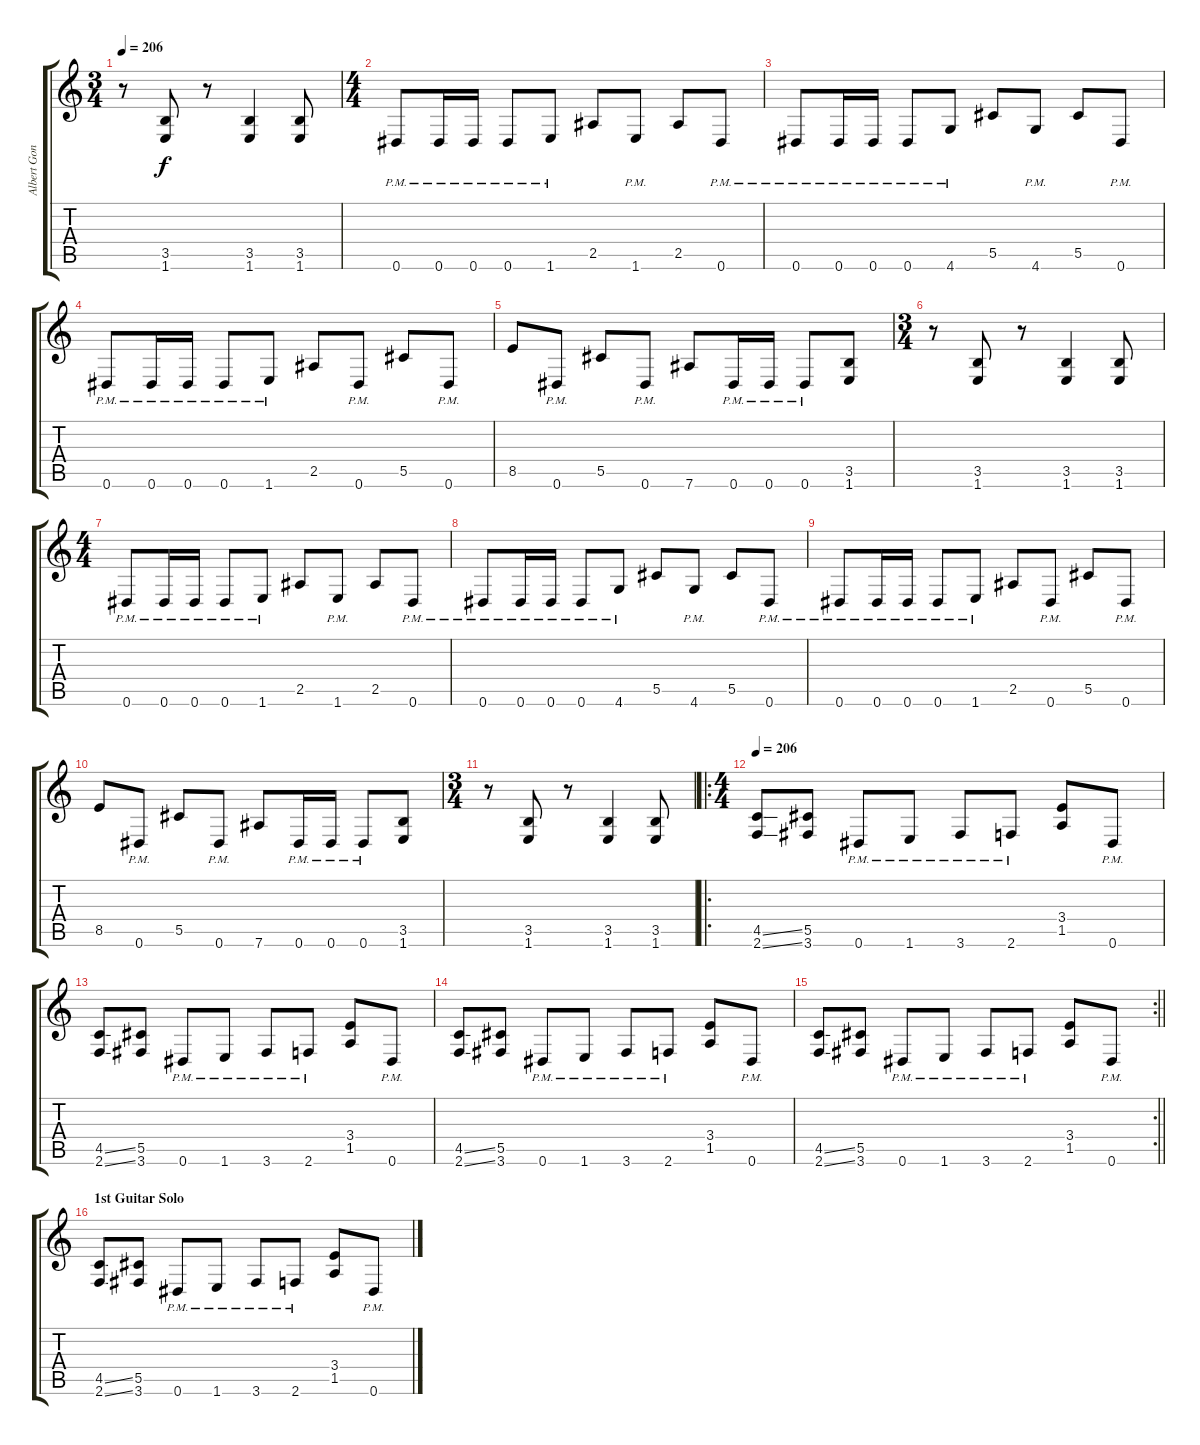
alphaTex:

\track ("Albert Gonsales" "Albert Gon") {instrument distortionguitar}
\staff {score tabs}
\tuning (Eb4 Bb3 Gb3 Db3 Ab2 Eb2) {hide}
\ts (3 4)
\tempo 206
\clef g2
\ks c
r.8{dy f} (3.5 1.6).8 r.8 (3.5 1.6).4 (3.5 1.6).8 |
\ts (4 4)
0.6{pm}.8 0.6{pm}.16 0.6{pm}.16 0.6{pm}.8 1.6{pm}.8 2.5.8 1.6{pm}.8 2.5.8 0.6{pm}.8 |
0.6{pm}.8 0.6{pm}.16 0.6{pm}.16 0.6{pm}.8 4.6{pm}.8 5.5.8 4.6{pm}.8 5.5.8 0.6{pm}.8 |
0.6{pm}.8 0.6{pm}.16 0.6{pm}.16 0.6{pm}.8 1.6{pm}.8 2.5.8 0.6{pm}.8 5.5.8 0.6{pm}.8 |
8.5.8 0.6{pm}.8 5.5.8 0.6{pm}.8 7.6.8 0.6{pm}.16 0.6{pm}.16 0.6{pm}.8 (3.5 1.6).8 |
\ts (3 4)
r.8 (3.5 1.6).8 r.8 (3.5 1.6).4 (3.5 1.6).8 |
\ts (4 4)
0.6{pm}.8 0.6{pm}.16 0.6{pm}.16 0.6{pm}.8 1.6{pm}.8 2.5.8 1.6{pm}.8 2.5.8 0.6{pm}.8 |
0.6{pm}.8 0.6{pm}.16 0.6{pm}.16 0.6{pm}.8 4.6{pm}.8 5.5.8 4.6{pm}.8 5.5.8 0.6{pm}.8 |
0.6{pm}.8 0.6{pm}.16 0.6{pm}.16 0.6{pm}.8 1.6{pm}.8 2.5.8 0.6{pm}.8 5.5.8 0.6{pm}.8 |
8.5.8 0.6{pm}.8 5.5.8 0.6{pm}.8 7.6.8 0.6{pm}.16 0.6{pm}.16 0.6{pm}.8 (3.5 1.6).8 |
\ts (3 4)
r.8 (3.5 1.6).8 r.8 (3.5 1.6).4 (3.5 1.6).8 |
\ro
\ts (4 4)
\tempo 206
(4.5{ss} 2.6{ss}).8 (5.5 3.6).8 0.6{pm}.8 1.6{pm}.8 3.6{pm}.8 2.6{pm}.8 (3.4 1.5).8 0.6{pm}.8 |
(4.5{ss} 2.6{ss}).8 (5.5 3.6).8 0.6{pm}.8 1.6{pm}.8 3.6{pm}.8 2.6{pm}.8 (3.4 1.5).8 0.6{pm}.8 |
(4.5{ss} 2.6{ss}).8 (5.5 3.6).8 0.6{pm}.8 1.6{pm}.8 3.6{pm}.8 2.6{pm}.8 (3.4 1.5).8 0.6{pm}.8 |
\rc 2
\barLineRight lightlight
(4.5{ss} 2.6{ss}).8 (5.5 3.6).8 0.6{pm}.8 1.6{pm}.8 3.6{pm}.8 2.6{pm}.8 (3.4 1.5).8 0.6{pm}.8 |
\section ("" "1st Guitar Solo")
(4.5{ss} 2.6{ss}).8 (5.5 3.6).8 0.6{pm}.8 1.6{pm}.8 3.6{pm}.8 2.6{pm}.8 (3.4 1.5).8 0.6{pm}.8
